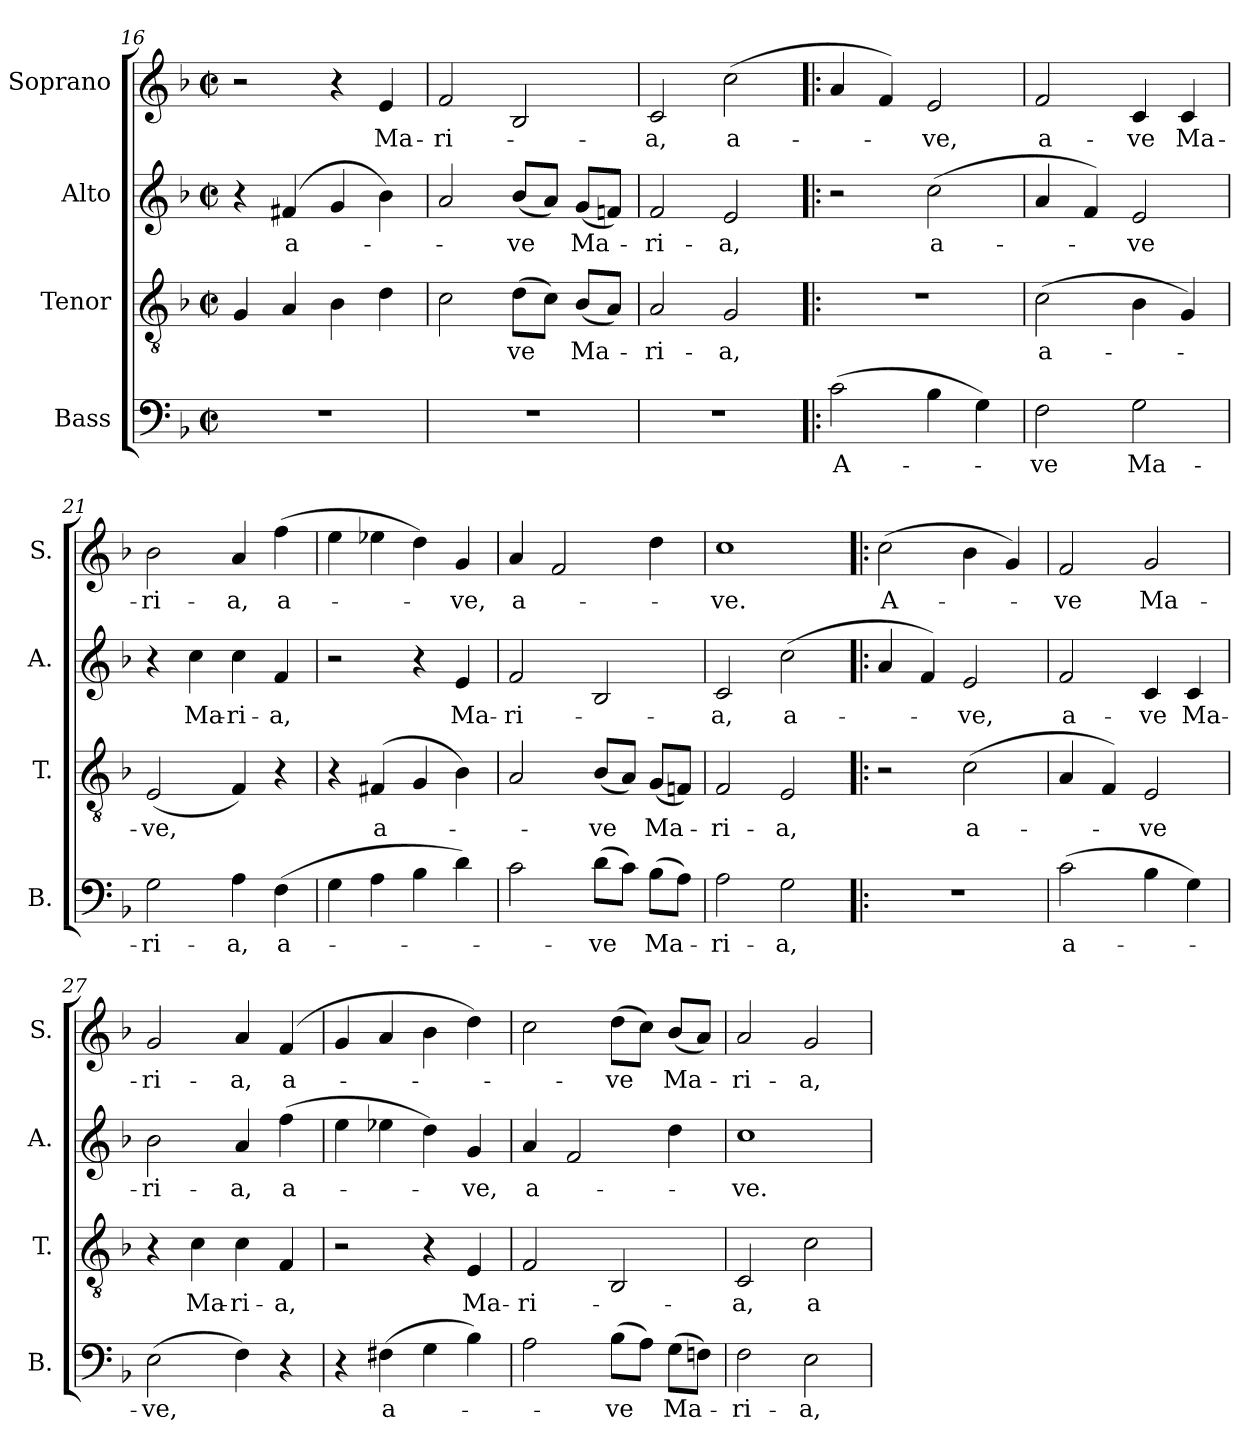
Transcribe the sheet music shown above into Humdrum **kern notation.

**kern	**text	**kern	**text	**kern	**text	**kern	**text
*part4	*part4	*part3	*part3	*part2	*part2	*part1	*part1
*staff4	*staff4	*staff3	*staff3	*staff2	*staff2	*staff1	*staff1
*I"Bass	*	*I"Tenor	*	*I"Alto	*	*I"Soprano	*
*I'B.	*	*I'T.	*	*I'A.	*	*I'S.	*
*clefF4	*	*clefGv2	*	*clefG2	*	*clefG2	*
*k[b-]	*	*k[b-]	*	*k[b-]	*	*k[b-]	*
*F:	*	*F:	*	*F:	*	*F:	*
*M2/2	*	*M2/2	*	*M2/2	*	*M2/2	*
*met(c|)	*	*met(c|)	*	*met(c|)	*	*met(c|)	*
=16	=16	=16	=16	=16	=16	=16	=16
1r	.	4G/	.	4r	.	2r	.
.	.	4A/	.	(>4f#X/	a-	.	.
.	.	4B-\	.	4g/	.	4r	.
.	.	4d\	.	4b-\)	.	4e/	Ma-
=17	=17	=17	=17	=17	=17	=17	=17
1r	.	2c\	.	2a/	.	2f/	-ri-
.	.	(>8d\L	-ve	(8b-/L	-ve	2B-/	.
.	.	8c\J)	.	8a/J)	.	.	.
.	.	(8B-/L	Ma-	(8g/L	Ma-	.	.
.	.	8A/J)	.	8fn/J)	.	.	.
=18	=18	=18	=18	=18	=18	=18	=18
1r	.	2A/	-ri-	2f/	-ri-	2c/	-a,
.	.	2G/	-a,	2e/	-a,	(>2cc\	a-
!!LO:LB:g=z
=19!|:	=19!|:	=19!|:	=19!|:	=19!|:	=19!|:	=19!|:	=19!|:
(>2c\	A-	1r	.	2r	.	4a/	.
.	.	.	.	.	.	4f/)	.
4B-\	.	.	.	(>2cc\	a-	2e/	-ve,
4G\)	.	.	.	.	.	.	.
=20	=20	=20	=20	=20	=20	=20	=20
2F\	-ve	(>2c\	a-	4a/	.	2f/	a-
.	.	.	.	4f/)	.	.	.
2G\	Ma-	4B-\	.	2e/	-ve	4c/	-ve
.	.	4G/)	.	.	.	4c/	Ma-
=21	=21	=21	=21	=21	=21	=21	=21
2G\	-ri-	(2E/	-ve,	4r	.	2b-\	-ri-
.	.	.	.	4cc\	Ma-	.	.
4A\	-a,	4F/)	.	4cc\	-ri-	4a/	-a,
(>4F\	a-	4r	.	4f/	-a,	(>4ff\	a-
=22	=22	=22	=22	=22	=22	=22	=22
4G\	.	4r	.	2r	.	4ee\	.
4A\	.	(>4F#X/	a-	.	.	4ee-X\	.
4B-\	.	4G/	.	4r	.	4dd\)	.
4d\)	.	4B-\)	.	4e/	Ma-	4g/	-ve,
=23	=23	=23	=23	=23	=23	=23	=23
2c\	.	2A/	.	2f/	-ri-	4a/	a-
.	.	.	.	.	.	2f/	.
(>8d\L	-ve	(8B-/L	-ve	2B-/	.	.	.
8c\J)	.	8A/J)	.	.	.	.	.
(>8B-\L	Ma-	(8G/L	Ma-	.	.	4dd\	.
8A\J)	.	8Fn/J)	.	.	.	.	.
=24	=24	=24	=24	=24	=24	=24	=24
2A\	-ri-	2F/	-ri-	2c/	-a,	1cc	-ve.
2G\	-a,	2E/	-a,	(>2cc\	a-	.	.
!!LO:PB:g=z
=25!|:	=25!|:	=25!|:	=25!|:	=25!|:	=25!|:	=25!|:	=25!|:
1r	.	2r	.	4a/	.	(>2cc\	A-
.	.	.	.	4f/)	.	.	.
.	.	(>2c\	a-	2e/	-ve,	4b-\	.
.	.	.	.	.	.	4g/)	.
=26	=26	=26	=26	=26	=26	=26	=26
(>2c\	a-	4A/	.	2f/	a-	2f/	-ve
.	.	4F/)	.	.	.	.	.
4B-\	.	2E/	-ve	4c/	-ve	2g/	Ma-
4G\)	.	.	.	4c/	Ma-	.	.
=27	=27	=27	=27	=27	=27	=27	=27
(>2E\	-ve,	4r	.	2b-\	-ri-	2g/	-ri-
.	.	4c\	Ma-	.	.	.	.
4F\)	.	4c\	-ri-	4a/	-a,	4a/	-a,
4r	.	4F/	-a,	(>4ff\	a-	(>4f/	a-
=28	=28	=28	=28	=28	=28	=28	=28
4r	.	2r	.	4ee\	.	4g/	.
(>4F#X\	a-	.	.	4ee-X\	.	4a/	.
4G\	.	4r	.	4dd\)	.	4b-\	.
4B-\)	.	4E/	Ma-	4g/	-ve,	4dd\)	.
=29	=29	=29	=29	=29	=29	=29	=29
2A\	.	2F/	-ri-	4a/	a-	2cc\	.
.	.	.	.	2f/	.	.	.
(>8B-\L	-ve	2BB-/	.	.	.	(>8dd\L	-ve
8A\J)	.	.	.	.	.	8cc\J)	.
(>8G\L	Ma-	.	.	4dd\	.	(8b-/L	Ma-
8Fn\J)	.	.	.	.	.	8a/J)	.
=30	=30	=30	=30	=30	=30	=30	=30
2F\	-ri-	2C/	-a,	1cc	-ve.	2a/	-ri-
2E\	-a,	2c\	a-	.	.	2g/	-a,
=	=	=	=	=	=	=	=
*-	*-	*-	*-	*-	*-	*-	*-
